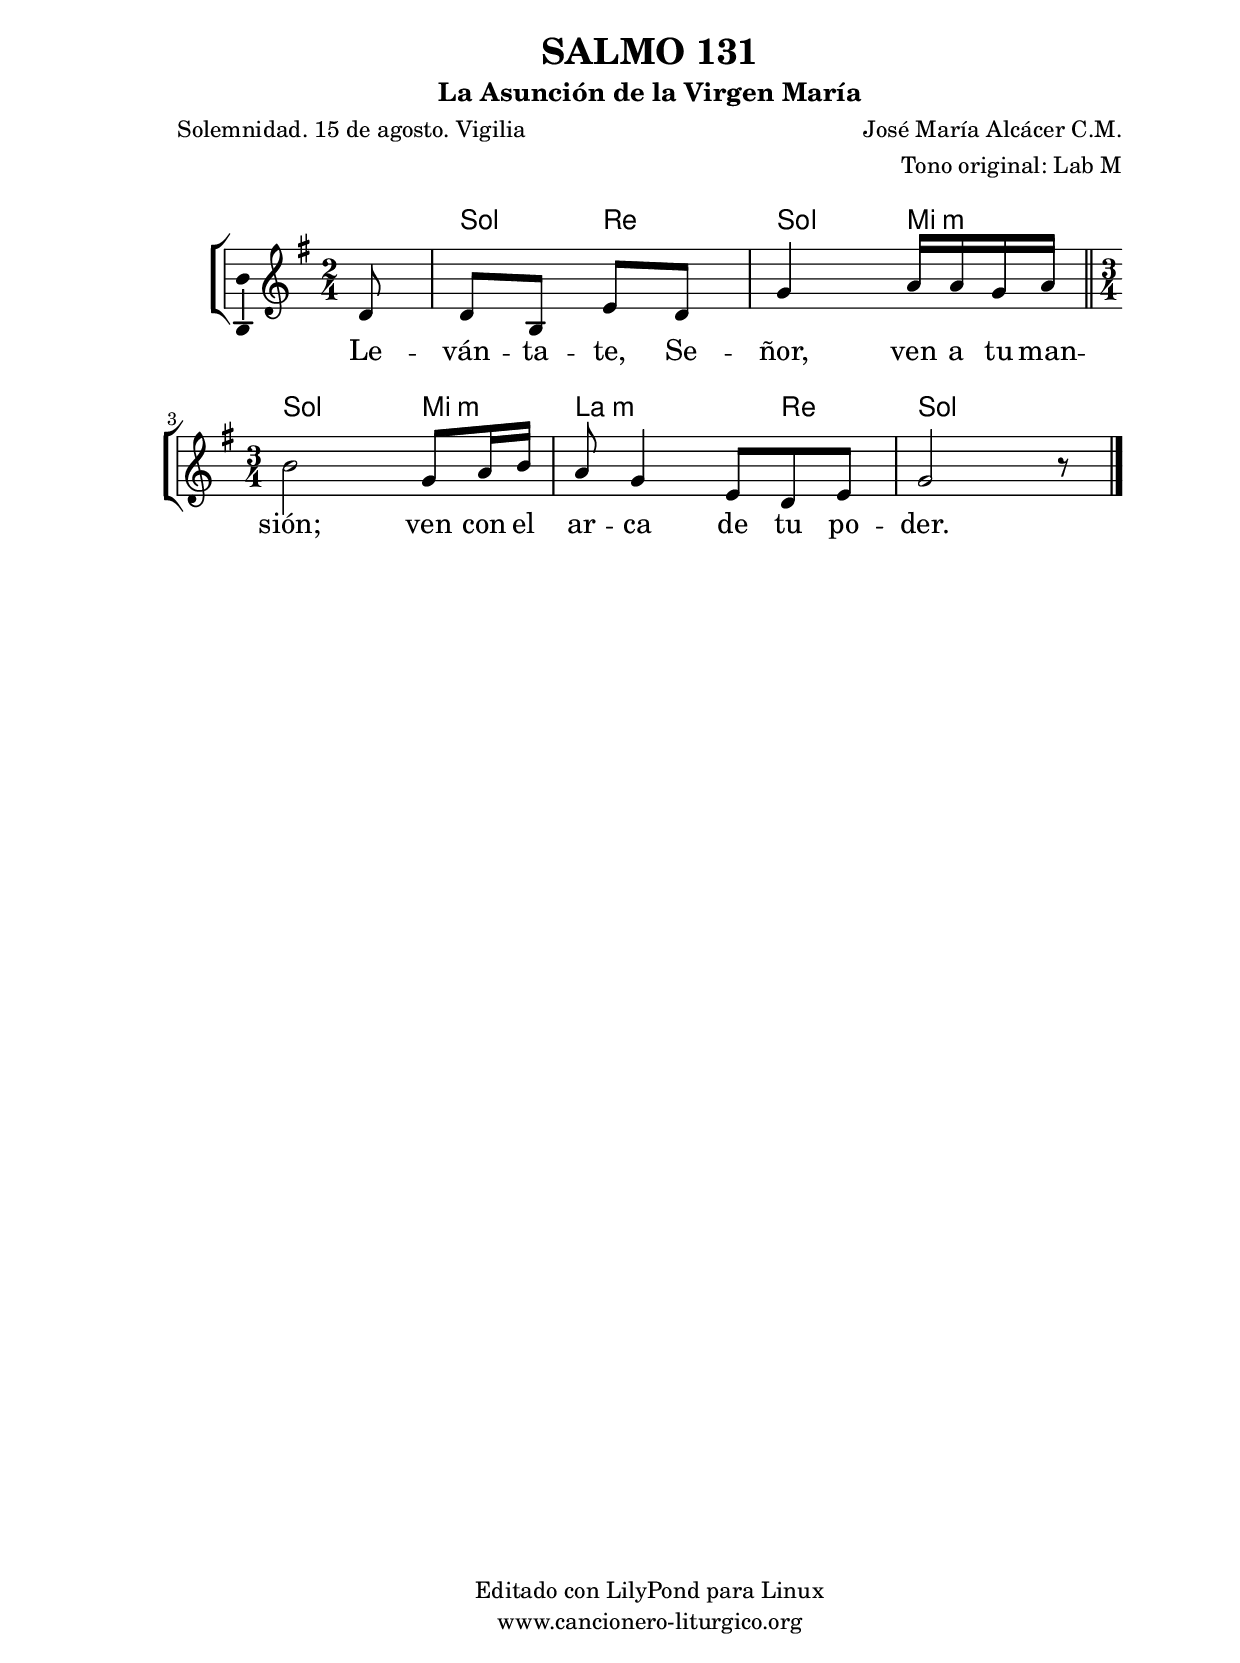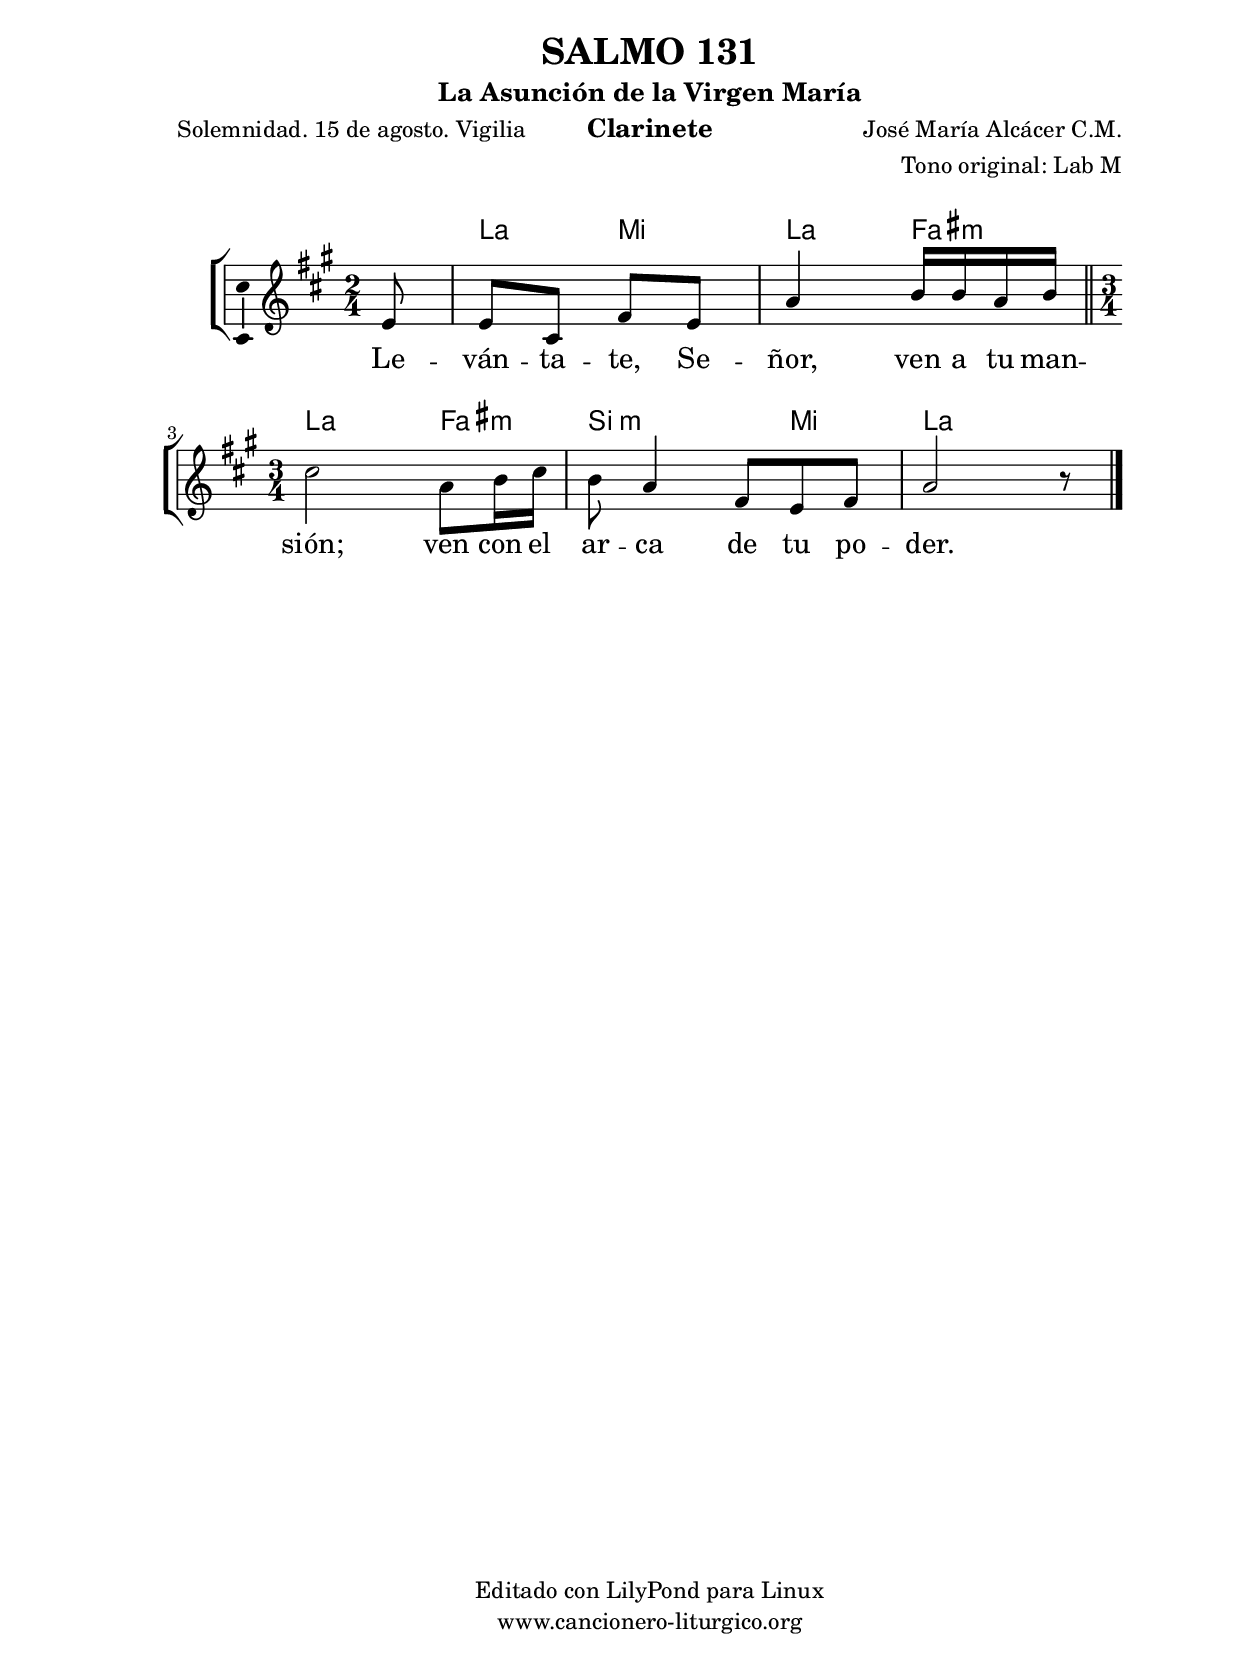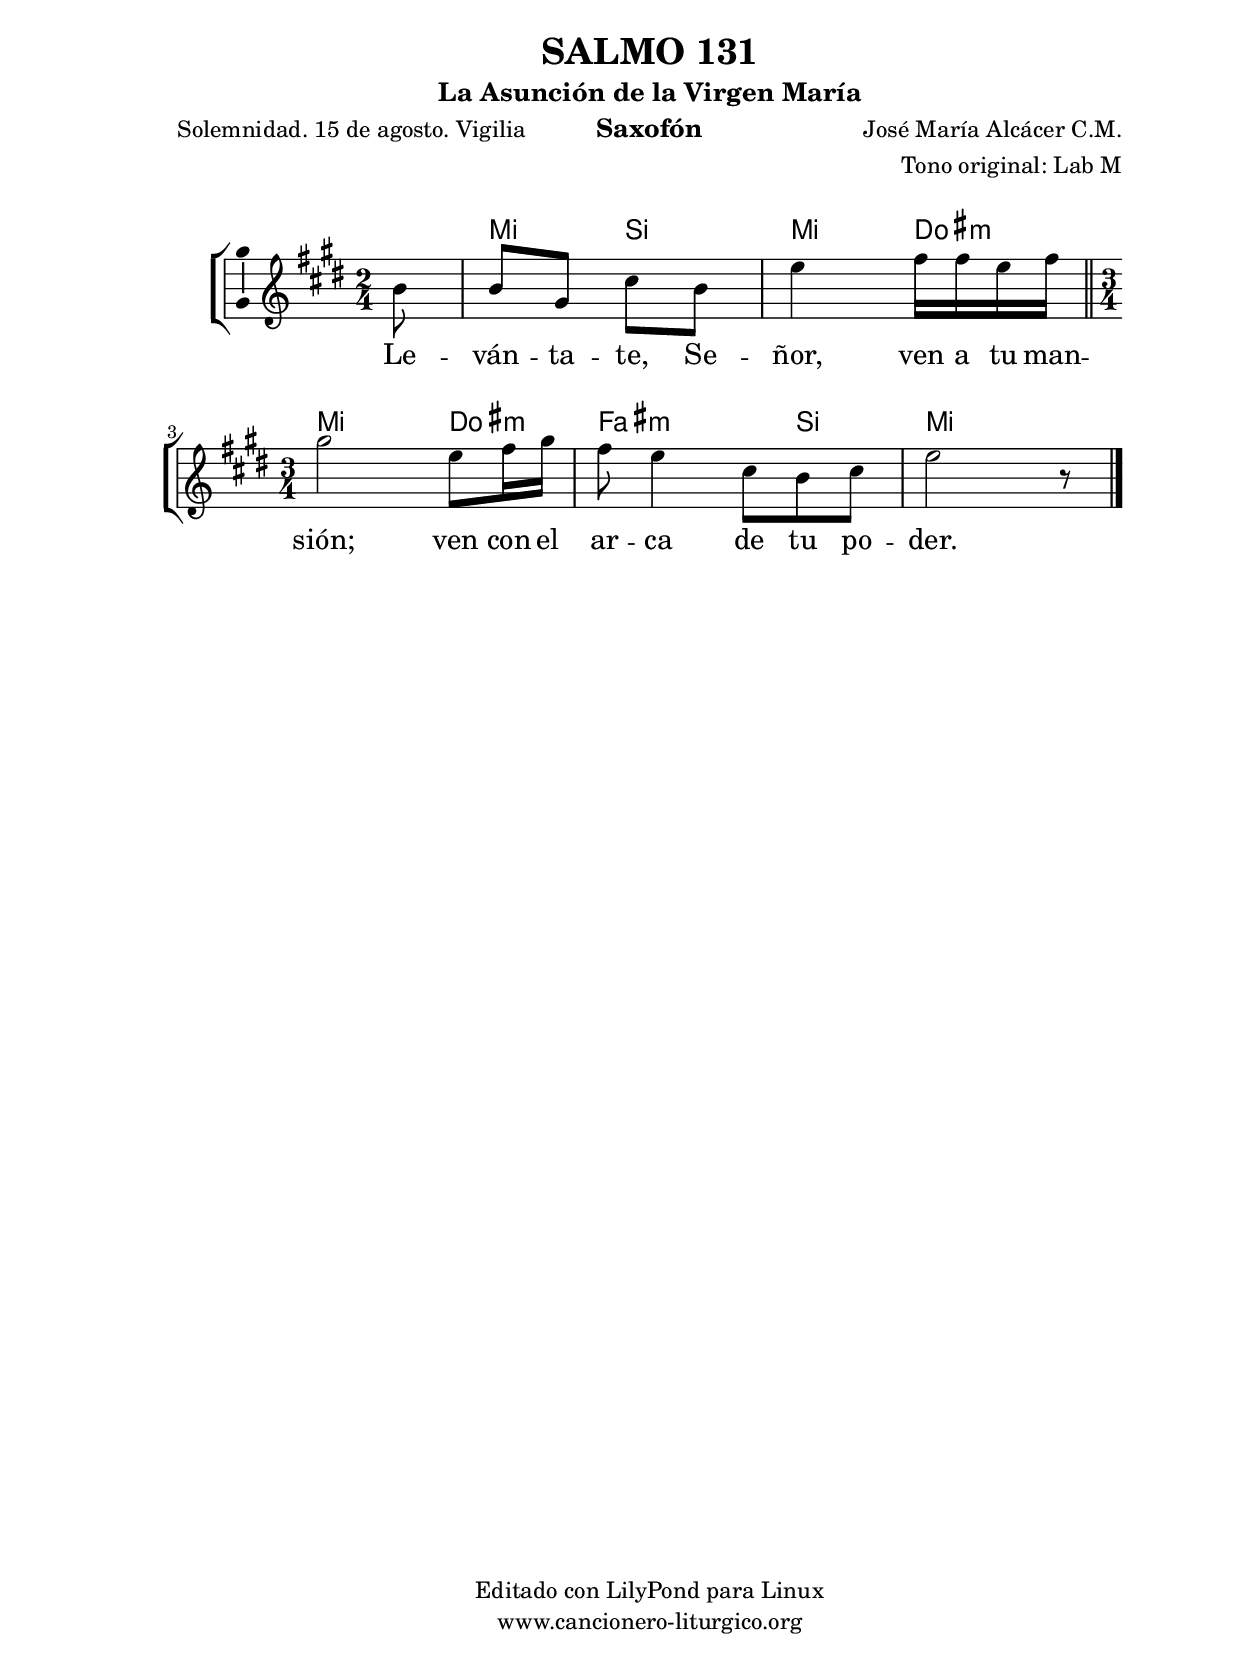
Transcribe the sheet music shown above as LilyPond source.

%
%para convertir .midi en .wav:
%timidity filename.midi -Ow -o finename.wav
%
%
%Para convertir de .wav a .mp3:
%lame -h -m j filename.wav
%
%
%para escuchar el midi:
%timidity nombrefichero.midi
%


%versión de lilypond para la que se ha escrito esta partitura:
\version "2.16.0"

	%Tamaño papel
	#(set-default-paper-size "a4")
	%Tamaño partitura
	#(set-global-staff-size 20)
	%No responde al pulsar sobre una nota
	#(ly:set-option 'point-and-click #f)

%parámetros del encabezamiento:
\header {
	title = "SALMO 131"
	subtitle = "La Asunción de la Virgen María"
	composer = "José María Alcácer C.M."
	poet = "Solemnidad. 15 de agosto. Vigilia"
	meter = ""
	arranger = "Tono original: Lab M"
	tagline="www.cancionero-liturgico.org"
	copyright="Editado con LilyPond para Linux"
	tiempo = ""
	usos = "Salmo"
	letra = "Levántate, Señor, ven a tu mansión; ven con el arca de tu poder."
	}

%parámetros asociados al papel:
\paper  {
	oddHeaderMarkup = \markup {\fill-line { \on-the-fly #not-first-page \fromproperty #'header:title \on-the-fly #not-first-page \fromproperty #'header:composer }}
	evenHeaderMarkup = \markup {\fill-line { \fromproperty #'header:composer \fromproperty #'header:title }}
	#(set-paper-size "a4")
	print-page-number = ##f
	first-page-number = 1
	print-first-page-number = ##f
%	head-separation = 3.0 \cm
	top-margin = 2.0 \cm
	bottom-margin = 0.5\cm
%%%	bottom-margin = -1.0\cm
	left-margin = 3.0 \cm
	line-width = 16.0 \cm 
	indent = 8\mm
	interscoreline = 2.\mm
	between-system-space = 15\mm
%	para que las partituras no llenen la hoja:
	ragged-bottom = ##t
%	idem para la última hoja:
	ragged-last-bottom = ##f
%	para que las partituras llenen el ancho del papel:
	ragged-last = ##f
	after-title-space = 2.5 \cm
%page-count=1
%system-count=8

	%Flexible Vertical Spacing
%	markup-markup-spacing =
%	#'((basic-distance . 15) (minimum-distance . 15) (padding . 3))
	markup-system-spacing =
	#'((basic-distance . 15) (minimum-distance . 15) (padding . 3))
	system-system-spacing =
	#'((basic-distance . 15) (minimum-distance . 15) (padding . 3))
	score-system-spacing =
	#'((basic-distance . 15) (minimum-distance . 15) (padding . 5))
%	top-system-spacing = % header
%	#'((basic-distance . 8) (minimum-distance . 0) (padding . 3))
%	top-markup-spacing =
%	#'((basic-distance . 20) (minimum-distance . 20) (padding . 3))
	last-bottom-spacing = % footer
	#'((basic-distance . 5) (minimum-distance . 5) (padding . 3))
%	score-markup-spacing =
%	#'((basic-distance . 16) (minimum-distance . 13) (padding . 3))

	}


%parámetros que afectan a toda la partitura:
global =  {
	%clave de sol (G):
	\clef G
	%armadura:
	\transpose aes g
	\key aes \major
	\tempo 4=60
	\set Score.tempoHideNote = ##t
	}


acordes = {
	\italianChords
	\chordmode {
	\transpose aes g
{

s8
aes4 ees aes f:m
aes2 f4:m bes2:m ees4 aes2 s8 %s8

	}
	}
}

melodia = 
	\transpose aes g
{
	\relative c'{

\time 2/4
\partial8
ees8
ees8 c f ees
aes4 bes16 bes aes bes

\bar "||"
\time 3/4
c2 aes8 bes16 c
bes8 aes4 f8 ees f
aes2 r8 %s8

	\bar "|."
	}
	}


texto = \lyricmode {
Le -- ván -- ta -- te, Se -- ñor, ven a tu man -- sión;
ven con el ar -- ca de tu po -- der.
	}


acordesStaff = \context ChordNames = acordesStaff <<
	\set chordChanges = ##t
	\acordes
	>>


vozStaff = \context Voice = vozStaff
\with {\consists "Ambitus_engraver"}
<<
%	\set Staff.instrumentName = ""
%	\set Staff.shortInstrumentName = ""
%	\set Staff.midiInstrument = #"clarinet"
%	\set Staff.midiInstrument = #"cello"
%	\set Staff.midiInstrument = #"flute"
	\set Staff.midiInstrument = #"electric guitar (jazz)"
%	\set Staff.midiInstrument = #"english horn"
%	\set Staff.midiInstrument = #"violin"
%	\set Staff.midiInstrument = #"glockenspiel"
	\set Staff.midiMinimumVolume = #0.7
	\set Staff.midiMaximumVolume = #0.9
	\global
	\melodia
	>>


textoStaff = \context Lyrics = textoStaff <<
	\lyricsto vozStaff \texto
	>>

\book {
	\score {
		\context ChoirStaff {
			\override StaffGroup.SystemStartBracket #'collapse-height = #1
			\override Score.SystemStartBar #'collapse-height = #1
			<<
			\acordesStaff
			\vozStaff
			\textoStaff
			>>
			}
		\layout {
	    		\context {
				\Lyrics
				\override LyricText #'font-size = #2
				}
	   		 \context {
				\Score
				%fontSize = #3
				\override StaffSymbol #'staff-space = #(magstep +3)
				%\override Beam #'thickness = #0.55
				%\override SpacingSpanner #'spacing-increment = #1.0
				%\override Slur #'height-limit = #1.5
				}
			}
		}
	\score {
		\unfoldRepeats
		\context ChoirStaff {
			<<
			\acordesStaff
			\vozStaff
			>>
			}
		\midi {
	  		\context {
	  			\Score
				tempoWholesPerMinute = #(ly:make-moment 70 4)
				}
			}
		}
	}

%Partitura para clarinete
#(define output-suffix "C")
\book {
	\header{
		instrument = "Clarinete"
		}
	\score {
		\context ChoirStaff {
			\override StaffGroup.SystemStartBracket #'collapse-height = #1
			\override Score.SystemStartBar #'collapse-height = #1
\transpose c d
			<<
			\acordesStaff
			\vozStaff
			\textoStaff
			>>
			}
		\layout {
	    		\context {
				\Lyrics
				\override LyricText #'font-size = #2
				}
	   		 \context {
				\Score
				%fontSize = #3
				\override StaffSymbol #'staff-space = #(magstep +3)
				%\override Beam #'thickness = #0.55
				%\override SpacingSpanner #'spacing-increment = #1.0
				%\override Slur #'height-limit = #1.5
				}
			}
		}
	}

%Partitura para saxofón
#(define output-suffix "S")
\book {
	\header{
		instrument = "Saxofón"
		}
	\score {
		\context ChoirStaff {
			\override StaffGroup.SystemStartBracket #'collapse-height = #1
			\override Score.SystemStartBar #'collapse-height = #1
\transpose c a
			<<
			\acordesStaff
			\vozStaff
			\textoStaff
			>>
			}
		\layout {
	    		\context {
				\Lyrics
				\override LyricText #'font-size = #2
				}
	   		 \context {
				\Score
				%fontSize = #3
				\override StaffSymbol #'staff-space = #(magstep +3)
				%\override Beam #'thickness = #0.55
				%\override SpacingSpanner #'spacing-increment = #1.0
				%\override Slur #'height-limit = #1.5
				}
			}
		}
	}

